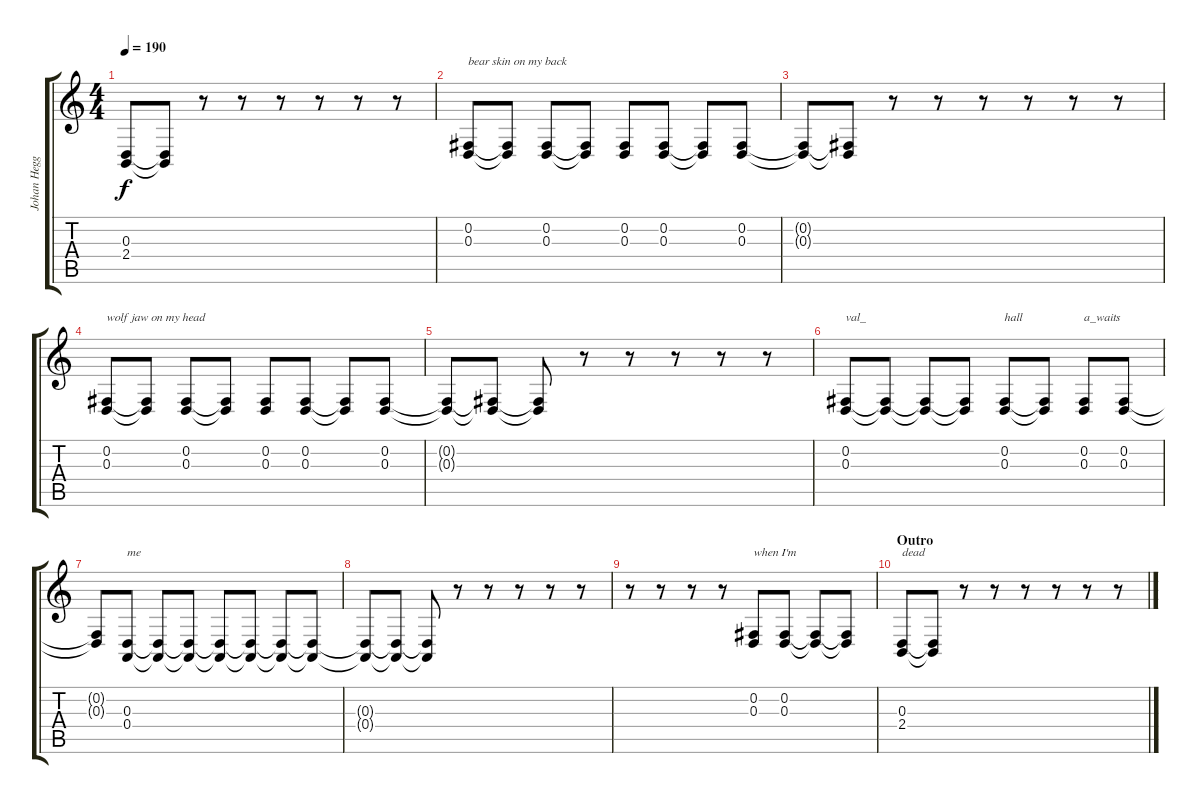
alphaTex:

\track ("Johan Hegg" "Johan Hegg") {instrument gunshot}
\staff {score tabs}
\tuning (B3 Gb3 D3 A2 E2 B1) {hide}
\ts (4 4)
\tempo 190
\clef g2
\ks c
(0.3{t} 2.4{t}).8{dy f} (0.3{t} 2.4{t}).8 r.8 r.8 r.8 r.8 r.8 r.8 |
(0.2 0.3).8{txt "bear skin on my back"} (0.2{t} 0.3{t}).8 (0.2 0.3).8 (0.2{t} 0.3{t}).8 (0.2 0.3).8 (0.2 0.3).8 (0.2{t} 0.3{t}).8 (0.2 0.3).8 |
(0.2{t} 0.3{t}).8 (0.2{t} 0.3{t}).8 r.8 r.8 r.8 r.8 r.8 r.8 |
(0.2 0.3).8{txt "wolf jaw on my head"} (0.2{t} 0.3{t}).8 (0.2 0.3).8 (0.2{t} 0.3{t}).8 (0.2 0.3).8 (0.2 0.3).8 (0.2{t} 0.3{t}).8 (0.2 0.3).8 |
(0.2{t} 0.3{t}).8 (0.2{t} 0.3{t}).8 (0.2{t} 0.3{t}).8 r.8 r.8 r.8 r.8 r.8 |
(0.2 0.3).8{txt "val_"} (0.2{t} 0.3{t}).8 (0.2{t} 0.3{t}).8 (0.2{t} 0.3{t}).8 (0.2 0.3).8{txt "hall"} (0.2{t} 0.3{t}).8 (0.2 0.3).8{txt "a_waits"} (0.2 0.3).8 |
(0.2{t} 0.3{t}).8 (0.3 0.4).8{txt "me"} (0.3{t} 0.4{t}).8 (0.3{t} 0.4{t}).8 (0.3{t} 0.4{t}).8 (0.3{t} 0.4{t}).8 (0.3{t} 0.4{t}).8 (0.3{t} 0.4{t}).8 |
(0.3{t} 0.4{t}).8 (0.3{t} 0.4{t}).8 (0.3{t} 0.4{t}).8 r.8 r.8 r.8 r.8 r.8 |
r.8 r.8 r.8 r.8 (0.2 0.3).8{txt "when I'm"} (0.2 0.3).8 (0.2{t} 0.3{t}).8 (0.2{t} 0.3{t}).8 |
\section ("" "Outro")
(0.3 2.4).8{txt "dead"} (0.3{t} 2.4{t}).8 r.8 r.8 r.8 r.8 r.8 r.8
